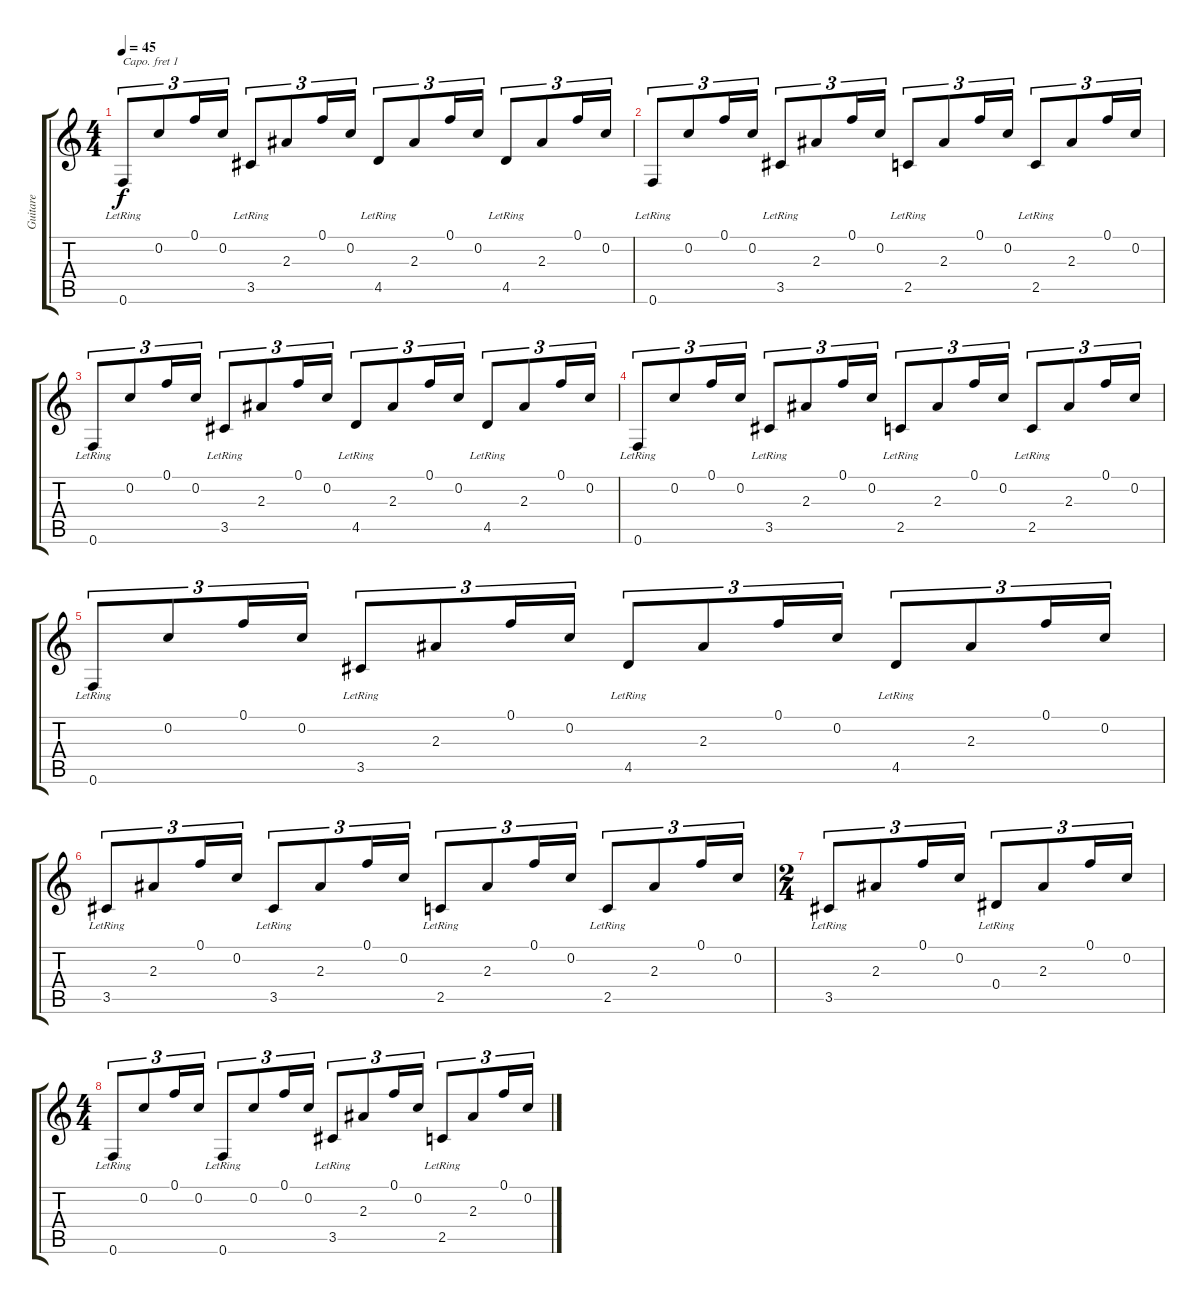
\track ("Guitare" "Guitare") {instrument acousticguitarnylon}
\staff {score tabs}
\capo 1
\tuning (E4 B3 G3 D3 A2 E2) {hide}
\ts (4 4)
\tempo 45
\clef g2
\ks c
0.6{lr}.8{tu (3 2) dy f} 0.2.8{tu (3 2)} 0.1.16{tu (3 2)} 0.2.16{tu (3 2)} 3.5{lr}.8{tu (3 2)} 2.3.8{tu (3 2)} 0.1.16{tu (3 2)} 0.2.16{tu (3 2)} 4.5{lr}.8{tu (3 2)} 2.3.8{tu (3 2)} 0.1.16{tu (3 2)} 0.2.16{tu (3 2)} 4.5{lr}.8{tu (3 2)} 2.3.8{tu (3 2)} 0.1.16{tu (3 2)} 0.2.16{tu (3 2)} |
0.6{lr}.8{tu (3 2)} 0.2.8{tu (3 2)} 0.1.16{tu (3 2)} 0.2.16{tu (3 2)} 3.5{lr}.8{tu (3 2)} 2.3.8{tu (3 2)} 0.1.16{tu (3 2)} 0.2.16{tu (3 2)} 2.5{lr}.8{tu (3 2)} 2.3.8{tu (3 2)} 0.1.16{tu (3 2)} 0.2.16{tu (3 2)} 2.5{lr}.8{tu (3 2)} 2.3.8{tu (3 2)} 0.1.16{tu (3 2)} 0.2.16{tu (3 2)} |
0.6{lr}.8{tu (3 2)} 0.2.8{tu (3 2)} 0.1.16{tu (3 2)} 0.2.16{tu (3 2)} 3.5{lr}.8{tu (3 2)} 2.3.8{tu (3 2)} 0.1.16{tu (3 2)} 0.2.16{tu (3 2)} 4.5{lr}.8{tu (3 2)} 2.3.8{tu (3 2)} 0.1.16{tu (3 2)} 0.2.16{tu (3 2)} 4.5{lr}.8{tu (3 2)} 2.3.8{tu (3 2)} 0.1.16{tu (3 2)} 0.2.16{tu (3 2)} |
0.6{lr}.8{tu (3 2)} 0.2.8{tu (3 2)} 0.1.16{tu (3 2)} 0.2.16{tu (3 2)} 3.5{lr}.8{tu (3 2)} 2.3.8{tu (3 2)} 0.1.16{tu (3 2)} 0.2.16{tu (3 2)} 2.5{lr}.8{tu (3 2)} 2.3.8{tu (3 2)} 0.1.16{tu (3 2)} 0.2.16{tu (3 2)} 2.5{lr}.8{tu (3 2)} 2.3.8{tu (3 2)} 0.1.16{tu (3 2)} 0.2.16{tu (3 2)} |
0.6{lr}.8{tu (3 2)} 0.2.8{tu (3 2)} 0.1.16{tu (3 2)} 0.2.16{tu (3 2)} 3.5{lr}.8{tu (3 2)} 2.3.8{tu (3 2)} 0.1.16{tu (3 2)} 0.2.16{tu (3 2)} 4.5{lr}.8{tu (3 2)} 2.3.8{tu (3 2)} 0.1.16{tu (3 2)} 0.2.16{tu (3 2)} 4.5{lr}.8{tu (3 2)} 2.3.8{tu (3 2)} 0.1.16{tu (3 2)} 0.2.16{tu (3 2)} |
3.5{lr}.8{tu (3 2)} 2.3.8{tu (3 2)} 0.1.16{tu (3 2)} 0.2.16{tu (3 2)} 3.5{lr}.8{tu (3 2)} 2.3.8{tu (3 2)} 0.1.16{tu (3 2)} 0.2.16{tu (3 2)} 2.5{lr}.8{tu (3 2)} 2.3.8{tu (3 2)} 0.1.16{tu (3 2)} 0.2.16{tu (3 2)} 2.5{lr}.8{tu (3 2)} 2.3.8{tu (3 2)} 0.1.16{tu (3 2)} 0.2.16{tu (3 2)} |
\ts (2 4)
3.5{lr}.8{tu (3 2)} 2.3.8{tu (3 2)} 0.1.16{tu (3 2)} 0.2.16{tu (3 2)} 0.4{lr}.8{tu (3 2)} 2.3.8{tu (3 2)} 0.1.16{tu (3 2)} 0.2.16{tu (3 2)} |
\ts (4 4)
0.6{lr}.8{tu (3 2)} 0.2.8{tu (3 2)} 0.1.16{tu (3 2)} 0.2.16{tu (3 2)} 0.6{lr}.8{tu (3 2)} 0.2.8{tu (3 2)} 0.1.16{tu (3 2)} 0.2.16{tu (3 2)} 3.5{lr}.8{tu (3 2)} 2.3.8{tu (3 2)} 0.1.16{tu (3 2)} 0.2.16{tu (3 2)} 2.5{lr}.8{tu (3 2)} 2.3.8{tu (3 2)} 0.1.16{tu (3 2)} 0.2.16{tu (3 2)}
